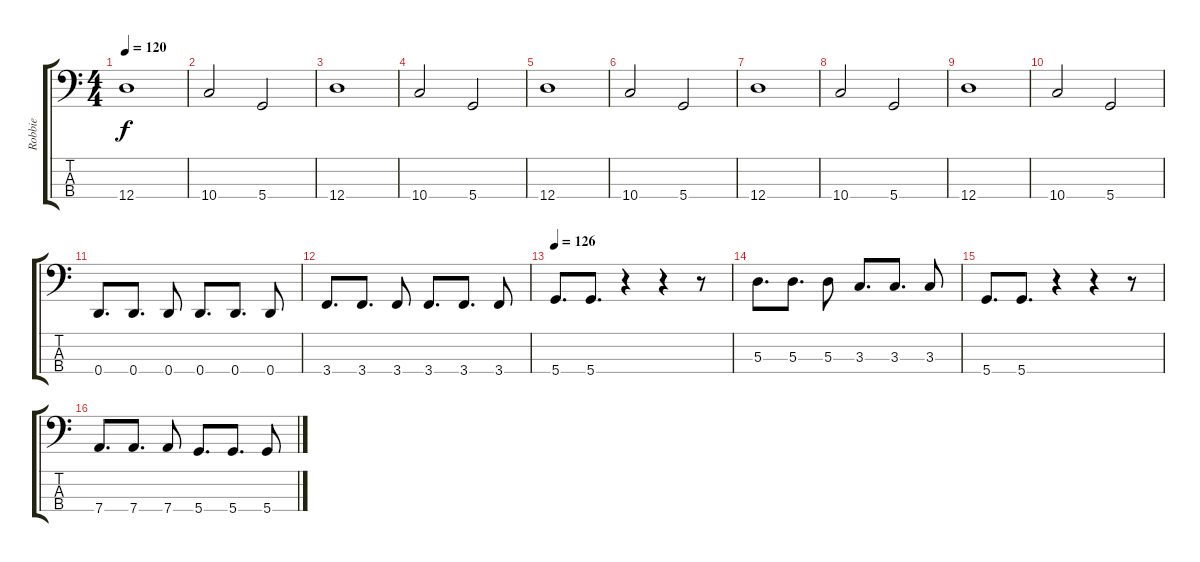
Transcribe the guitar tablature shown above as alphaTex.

\track ("Robbie" "Robbie") {instrument electricbassfinger}
\staff {score tabs}
\tuning (G2 D2 A1 D1) {hide}
\ts (4 4)
\tempo 120
\clef f4
\ks c
12.4.1{dy f} |
10.4.2 5.4.2 |
12.4.1 |
10.4.2 5.4.2 |
12.4.1 |
10.4.2 5.4.2 |
12.4.1 |
10.4.2 5.4.2 |
12.4.1 |
10.4.2 5.4.2 |
0.4.8{d} 0.4.8{d} 0.4.8 0.4.8{d} 0.4.8{d} 0.4.8 |
3.4.8{d} 3.4.8{d} 3.4.8 3.4.8{d} 3.4.8{d} 3.4.8 |
\tempo 126
5.4.8{d} 5.4.8{d} r.4 r.4 r.8 |
5.3.8{d} 5.3.8{d} 5.3.8 3.3.8{d} 3.3.8{d} 3.3.8 |
5.4.8{d} 5.4.8{d} r.4 r.4 r.8 |
7.4.8{d} 7.4.8{d} 7.4.8 5.4.8{d} 5.4.8{d} 5.4.8
